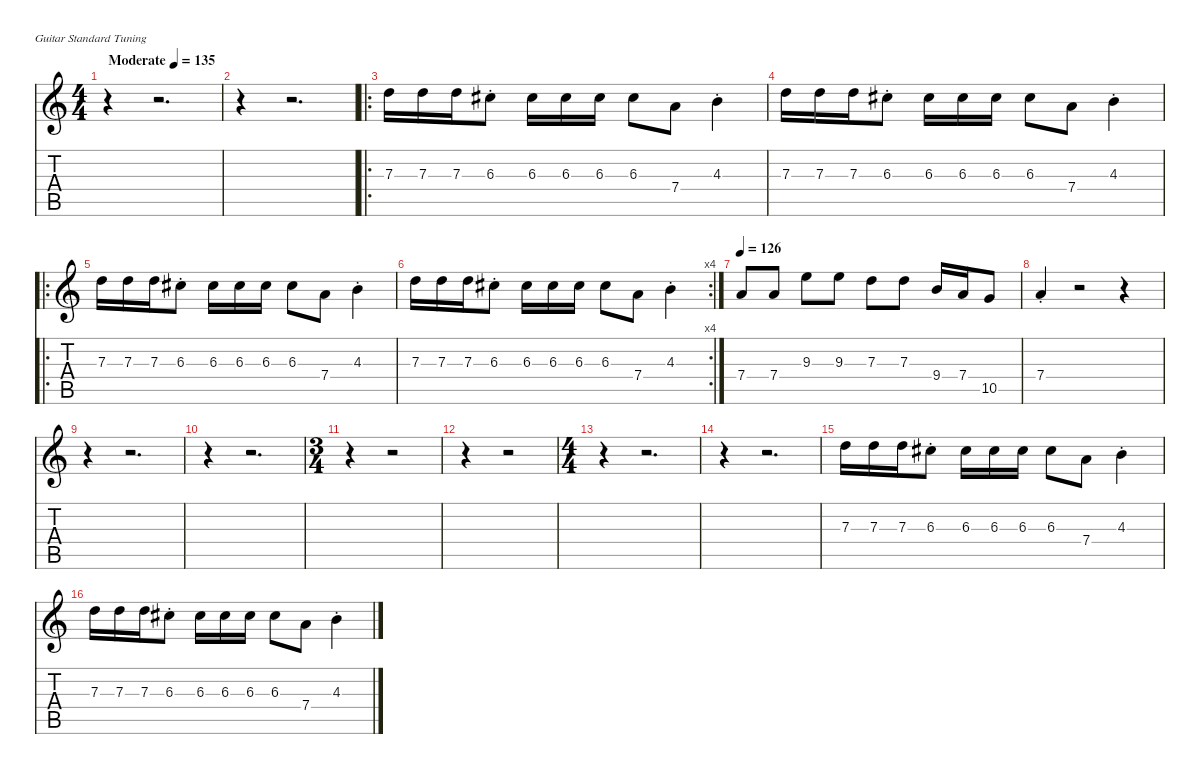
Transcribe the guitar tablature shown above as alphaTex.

\defaultSystemsLayout 4
\hideDynamics
\bracketExtendMode nobrackets
\singleTrackTrackNamePolicy hidden
\multiTrackTrackNamePolicy hidden
\firstSystemTrackNameMode fullname
\firstSystemTrackNameOrientation horizontal
\otherSystemsTrackNameOrientation horizontal
\track ("Acoustic Guitar" "s.guit.") {instrument acousticguitarsteel}
\staff {score tabs}
\tuning (E4 B3 G3 D3 A2 E2)
\ts (4 4)
\beaming (8 2 2 2 2)
\tempo (135 "Moderate")
\clef g2
\ks c
r.4{dy f instrument acousticguitarsteel beam Down} r.2{d beam Down} |
r.4{beam Down} r.2{d beam Down} |
\ro
7.3.16{beam Down} 7.3.16{beam Down} 7.3.16{beam Down} 6.3{st acc #}.8{beam Down} 6.3{acc #}.16{beam Down} 6.3{acc #}.16{beam Down} 6.3{acc #}.16{beam Down} 6.3{acc #}.8{beam Down} 7.4.8{beam Down} 4.3{st}.4{beam Down} |
7.3.16{beam Down} 7.3.16{beam Down} 7.3.16{beam Down} 6.3{st acc #}.8{beam Down} 6.3{acc #}.16{beam Down} 6.3{acc #}.16{beam Down} 6.3{acc #}.16{beam Down} 6.3{acc #}.8{beam Down} 7.4.8{beam Down} 4.3{st}.4{beam Down} |
\ro
7.3.16{beam Down} 7.3.16{beam Down} 7.3.16{beam Down} 6.3{st acc #}.8{beam Down} 6.3{acc #}.16{beam Down} 6.3{acc #}.16{beam Down} 6.3{acc #}.16{beam Down} 6.3{acc #}.8{beam Down} 7.4.8{beam Down} 4.3{st}.4{beam Down} |
\rc 4
7.3.16{beam Down} 7.3.16{beam Down} 7.3.16{beam Down} 6.3{st acc #}.8{beam Down} 6.3{acc #}.16{beam Down} 6.3{acc #}.16{beam Down} 6.3{acc #}.16{beam Down} 6.3{acc #}.8{beam Down} 7.4.8{beam Down} 4.3{st}.4{beam Down} |
\tempo 126
7.4.8{dy mf beam Up} 7.4.8{beam Up} 9.3.8{beam Down} 9.3.8{beam Down} 7.3.8{beam Down} 7.3.8{beam Down} 9.4.16{beam Up} 7.4.16{beam Up} 10.5.8{beam Up} |
7.4{st}.4{dy f beam Up} r.2{beam Up} r.4{beam Up} |
r.4{beam Down} r.2{d beam Down} |
r.4{beam Down} r.2{d beam Down} |
\ts (3 4)
\beaming (8 2 2 2)
r.4{beam Down} r.2{beam Down} |
r.4{beam Down} r.2{beam Down} |
\ts (4 4)
\beaming (8 2 2 2 2)
r.4{beam Down} r.2{d beam Down} |
r.4{beam Down} r.2{d beam Down} |
7.3.16{beam Down} 7.3.16{beam Down} 7.3.16{beam Down} 6.3{st acc #}.8{beam Down} 6.3{acc #}.16{beam Down} 6.3{acc #}.16{beam Down} 6.3{acc #}.16{beam Down} 6.3{acc #}.8{beam Down} 7.4.8{beam Down} 4.3{st}.4{beam Down} |
7.3.16{beam Down} 7.3.16{beam Down} 7.3.16{beam Down} 6.3{st acc #}.8{beam Down} 6.3{acc #}.16{beam Down} 6.3{acc #}.16{beam Down} 6.3{acc #}.16{beam Down} 6.3{acc #}.8{beam Down} 7.4.8{beam Down} 4.3{st}.4{beam Down}
